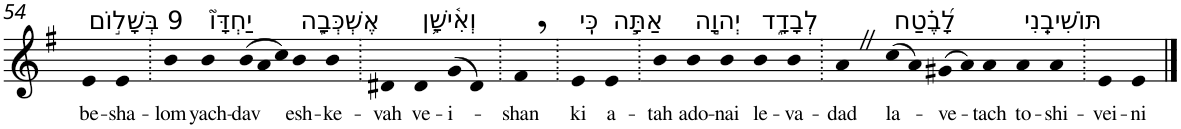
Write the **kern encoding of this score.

**kern	**text
*part1	*part1
*staff1	*staff1
*I"Piano	*
*I'Pno	*
!!LO:PB:g=z
*clefG2	*
*k[f#]	*
*G:	*
=54	=54
!LO:TX:a:t=9 בְּשָׁל֣וֹם	!
!	!LO:LY:b
4e	be-
!	!LO:LY:b
4e	-sha-
=55.	=55.
!	!LO:LY:b
4b	-lom
!LO:TX:a:t=יַחְדָּו֮	!
!	!LO:LY:b
4b	yach-
*Xtuplet	*
!	!LO:LY:b
(>12b	-dav
12a	.
12cc)	.
!LO:TX:a:t=אֶשְׁכְּבָ֪ה	!
!	!LO:LY:b
4b	esh-
!	!LO:LY:b
4b	-ke-
=56.	=56.
!	!LO:LY:b
4d#X	-vah
!LO:TX:a:t=וְאִ֫ישָׁ֥ן	!
!	!LO:LY:b
4d#	ve-
!	!LO:LY:b
(>8g	-i-
8d#)	.
=57.	=57.
!	!LO:LY:b
4f#,	-shan
=58.	=58.
!LO:TX:a:t=כִּֽי	!
!	!LO:LY:b
4e	ki
!LO:TX:a:t=אַתָּ֣ה	!
!	!LO:LY:b
4e	a-
=59.	=59.
!	!LO:LY:b
4b	-tah
!LO:TX:a:t=יְהוָ֣ה	!
!	!LO:LY:b
4b	ado-
!	!LO:LY:b
4b	-nai
!LO:TX:a:t=לְבָדָ֑ד	!
!	!LO:LY:b
4b	le-
!	!LO:LY:b
4b	-va-
=60.	=60.
!	!LO:LY:b
4aZ	-dad
!LO:TX:a:t=לָ֝בֶ֗טַח	!
!	!LO:LY:b
(>8cc	la-
8a)	.
!	!LO:LY:b
(>8g#X	-ve-
8a)	.
!	!LO:LY:b
4a	-tach
!LO:TX:a:t=תּוֹשִׁיבֵֽנִי	!
!	!LO:LY:b
4a	to-
!	!LO:LY:b
4a	-shi-
=61.	=61.
!	!LO:LY:b
4e	-vei-
!	!LO:LY:b
4e	-ni
==	==
*-	*-
